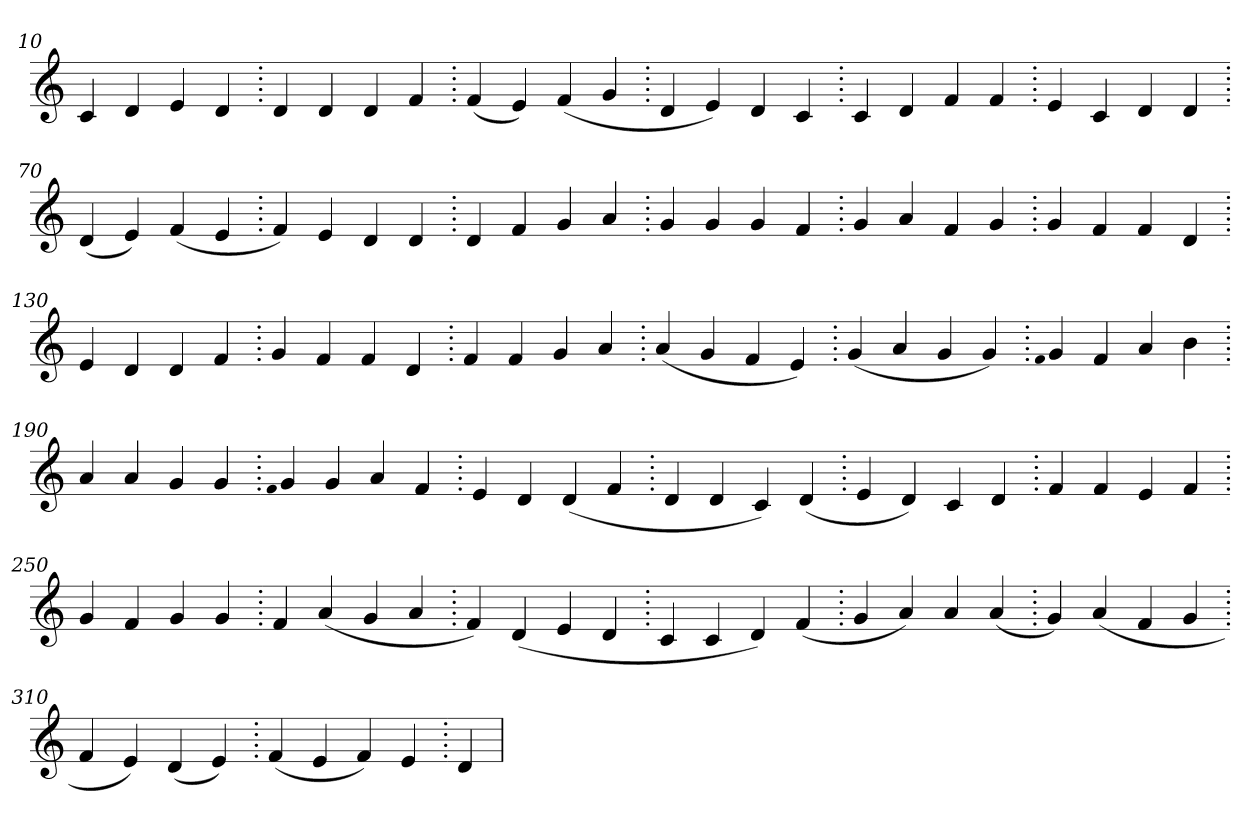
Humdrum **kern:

**kern
*part1
*staff1
*clefG2
=10.
4c
4d
4e
4d
=20.
4d
4d
4d
4f
=30.
(>4f
4e)
(>4f
4g
=40.
4d
4e)
4d
4c
=50.
4c
4d
4f
4f
=60.
4e
4c
4d
4d
=70.
(>4d
4e)
(>4f
4e
=80.
4f)
4e
4d
4d
=90.
4d
4f
4g
4a
=100.
4g
4g
4g
4f
=110.
4g
4a
4f
4g
=120.
4g
4f
4f
4d
=130.
4e
4d
4d
4f
=140.
4g
4f
4f
4d
=150.
4f
4f
4g
4a
=160.
(>4a
4g
4f
4e)
=170.
(>4g
4a
4g
4g)
=180.
qqf
4g
4f
4a
4b
=190.
4a
4a
4g
4g
=200.
qqf
4g
4g
4a
4f
=210.
4e
4d
(>4d
4f
=220.
4d
4d
4c)
(>4d
=230.
4e
4d)
4c
4d
=240.
4f
4f
4e
4f
=250.
4g
4f
4g
4g
=260.
4f
(>4a
4g
4a
=270.
4f)
(>4d
4e
4d
=280.
4c
4c
4d)
(>4f
=290.
4g
4a)
4a
(>4a
=300.
4g)
(>4a
4f
4g
=310.
4f
4e)
(>4d
4e)
=320.
(>4f
4e
4f)
4e
=330.
4d
=
*-
